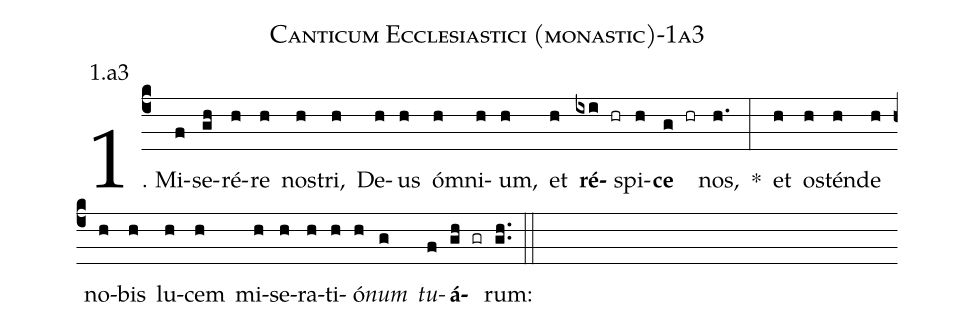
name: Canticum Ecclesiastici (monastic)-1a3;
annotation: 1.a3;
%%
(c4)1. Mi(f)se(gh)ré(h)re(h) nos(h)tri,(h) De(h)us(h) óm(h)ni(h)um,(h) et(h) <b>ré</b>(ixi hr)spi(h)<b>ce</b>(g hr) nos,(h.) *(:) et(h) os(h)tén(h)de(h) no(h)bis(h) lu(h)cem(h) mi(h)se(h)ra(h)ti(h)ó(h)<i>num</i>(g) <i>tu</i>(f)<b>á</b>(gh gr)rum:(gh..) (::)
